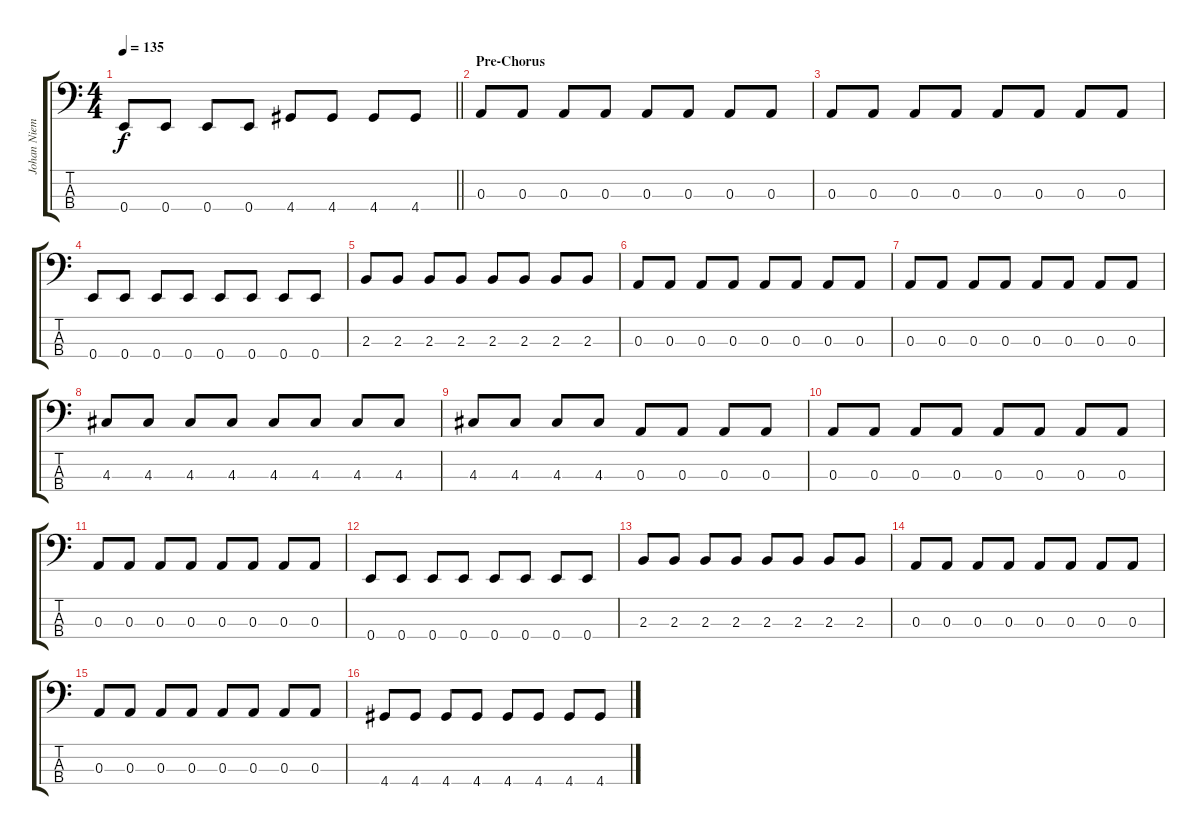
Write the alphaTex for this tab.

\track ("Johan Niemann" "Johan Niem") {instrument electricbassfinger}
\staff {score tabs}
\tuning (G2 D2 A1 E1) {hide}
\ts (4 4)
\tempo 135
\clef f4
\barLineRight lightlight
\ks c
0.4.8{dy f} 0.4.8 0.4.8 0.4.8 4.4.8 4.4.8 4.4.8 4.4.8 |
\section ("" "Pre-Chorus")
0.3.8 0.3.8 0.3.8 0.3.8 0.3.8 0.3.8 0.3.8 0.3.8 |
0.3.8 0.3.8 0.3.8 0.3.8 0.3.8 0.3.8 0.3.8 0.3.8 |
0.4.8 0.4.8 0.4.8 0.4.8 0.4.8 0.4.8 0.4.8 0.4.8 |
2.3.8 2.3.8 2.3.8 2.3.8 2.3.8 2.3.8 2.3.8 2.3.8 |
0.3.8 0.3.8 0.3.8 0.3.8 0.3.8 0.3.8 0.3.8 0.3.8 |
0.3.8 0.3.8 0.3.8 0.3.8 0.3.8 0.3.8 0.3.8 0.3.8 |
4.3.8 4.3.8 4.3.8 4.3.8 4.3.8 4.3.8 4.3.8 4.3.8 |
4.3.8 4.3.8 4.3.8 4.3.8 0.3.8 0.3.8 0.3.8 0.3.8 |
0.3.8 0.3.8 0.3.8 0.3.8 0.3.8 0.3.8 0.3.8 0.3.8 |
0.3.8 0.3.8 0.3.8 0.3.8 0.3.8 0.3.8 0.3.8 0.3.8 |
0.4.8 0.4.8 0.4.8 0.4.8 0.4.8 0.4.8 0.4.8 0.4.8 |
2.3.8 2.3.8 2.3.8 2.3.8 2.3.8 2.3.8 2.3.8 2.3.8 |
0.3.8 0.3.8 0.3.8 0.3.8 0.3.8 0.3.8 0.3.8 0.3.8 |
0.3.8 0.3.8 0.3.8 0.3.8 0.3.8 0.3.8 0.3.8 0.3.8 |
4.4.8 4.4.8 4.4.8 4.4.8 4.4.8 4.4.8 4.4.8 4.4.8
